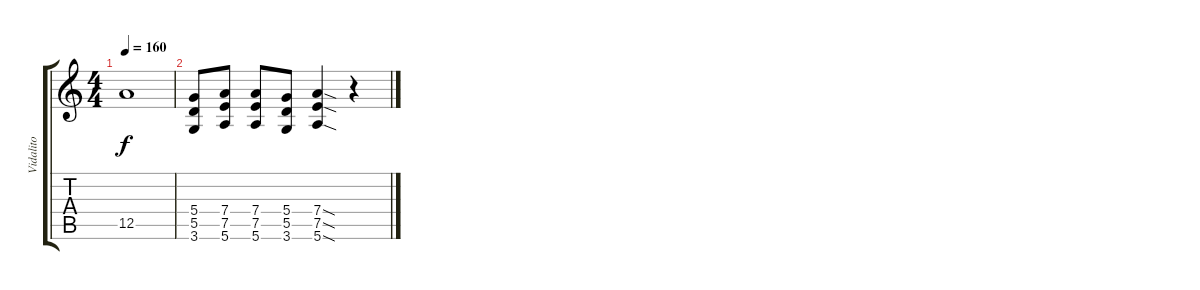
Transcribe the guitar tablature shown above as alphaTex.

\track ("Vidalito" "Vidalito") {instrument distortionguitar}
\staff {score tabs}
\tuning (E4 B3 G3 D3 A2 E2) {hide}
\ts (4 4)
\tempo 160
\clef g2
\ks c
12.5{t}.1{dy f} |
(5.4 5.5 3.6).8 (7.4 7.5 5.6).8 (7.4 7.5 5.6).8 (5.4 5.5 3.6).8 (7.4{sod} 7.5{sod} 5.6{sod}).4 r.4
